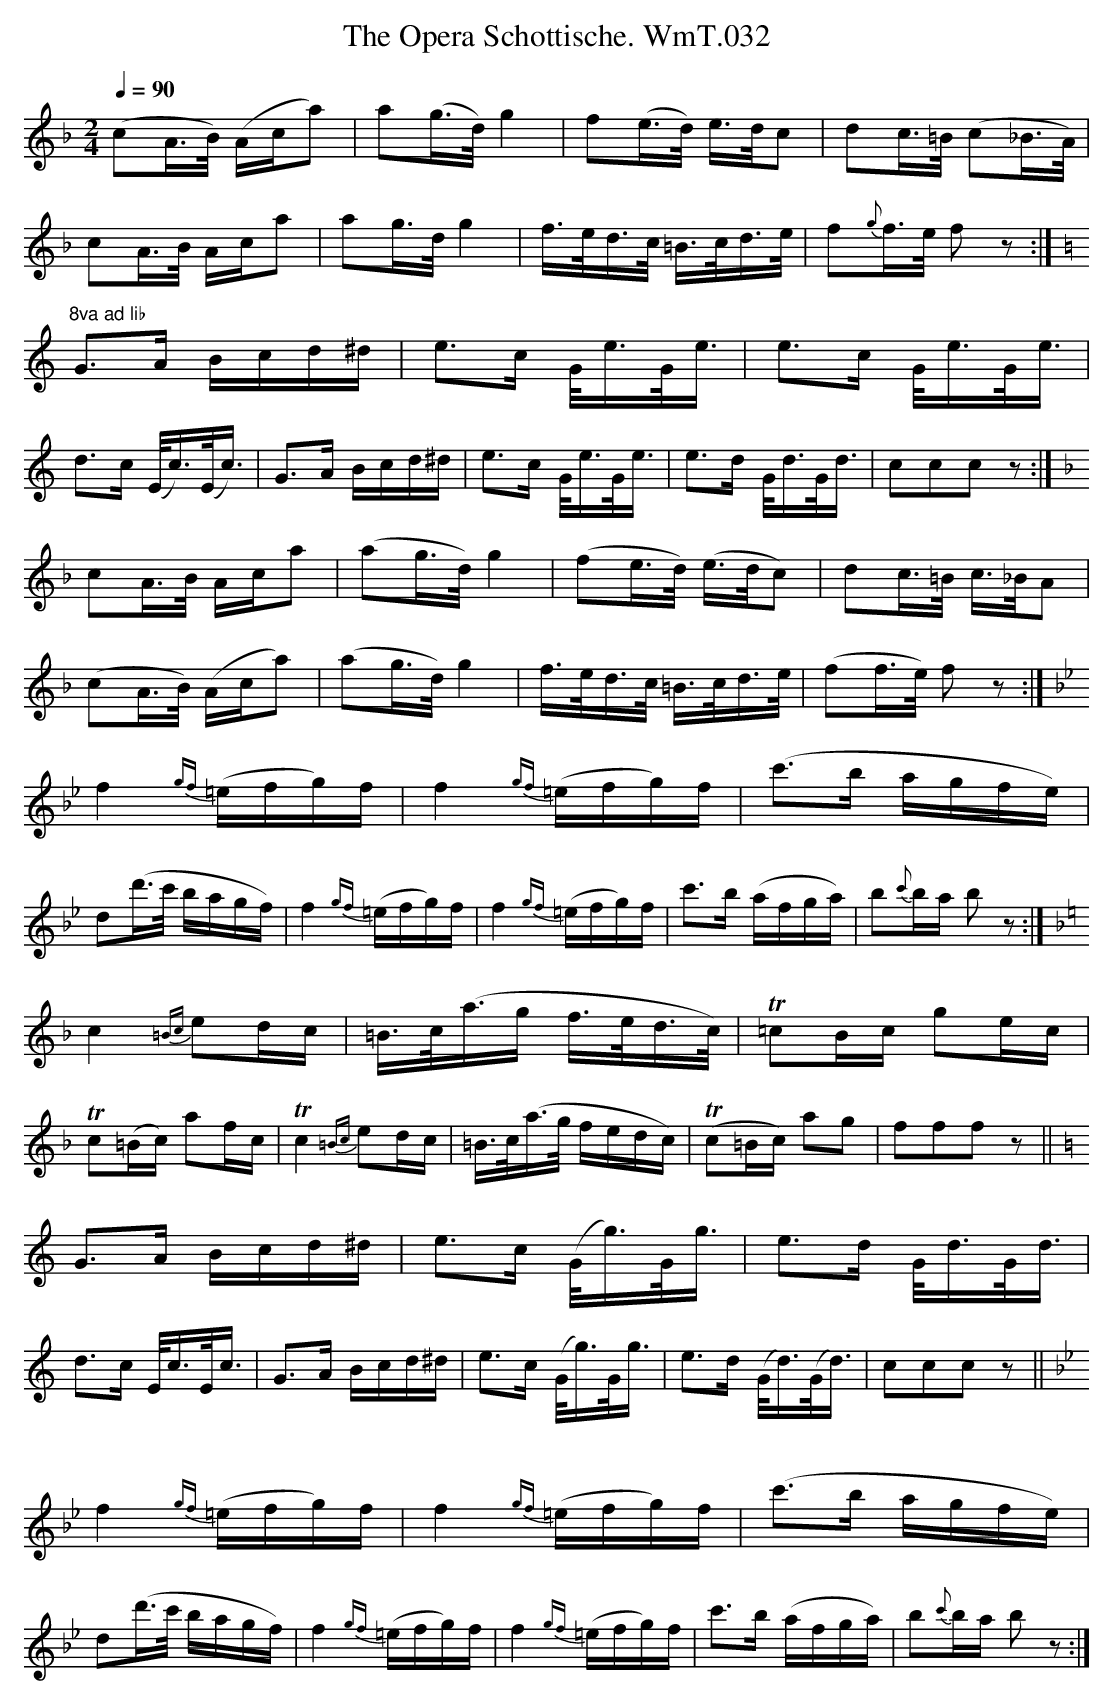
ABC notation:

X:1
T:Opera Schottische. WmT.032, The
M:2/4
L:1/8
Q:1/4=90
K:F
(cA/>B/) (A/c/a)|a(g/>d/) g2|f(e/>d/) e/>d/c|dc/>=B/ (c_B/>A/)|cA/>B/ A/c/a|ag/>d/ g2|f/>e/d/>c/ =B/>c/d/>e/|f{g}f/>e/ f z:|
"8va ad lib"[K:C]G>A B/c/d/^d/|e>c G/<e/G/<e/|e>c G/<e/G/<e/|d>c (E/<c/)(E/<c/)|G>A B/c/d/^d/|e>c G/<e/G/<e/|e>d G/<d/G/<d/|ccc z:|
[K:F]cA/>B/ A/c/a| (ag/>d/) g2|(fe/>d/) (e/>d/c)|dc/>=B/ c/>_B/A|(cA/>B/) (A/c/a)|(ag/>d/) g2|f/>e/d/>c/ =B/>c/d/>e/|(ff/>e/) fz:|
[K:Bb]f2{gf}(=e/f/g/)f/ |f2{gf}(=e/f/g/)f/ |(c'>b a/g/f/e/)|d(d'/>c'/ b/a/g/f/)|f2{gf}(=e/f/g/)f/ |f2{gf}(=e/f/g/)f/ |c'>b (a/f/g/a/)|b{c'}b/a/ b z:|
[K:F]c2{=Bc}ed/c/|=B/>c/(a/>g f/>e/d/>c/)|!trill!=cB/c/ ge/c/|!trill!c(=B/c/) af/c/|!trill!c2{=Bc}ed/c/|=B/>c/(a/>g/ f/e/d/c/)|!trill!(c=B/c/) ag|fff z||
[K:C]G>A B/c/d/^d/|e>c (G/<g/)G/<g/|e>d G/<d/G/<d/|d>c E/<c/E/<c/|G>A B/c/d/^d/| e>c (G/<g/)G/<g/|e>d (G/<d/)(G/<d/)|ccc z||
[K:Bb]f2{gf}(=e/f/g/)f/ |f2{gf}(=e/f/g/)f/ |(c'>b a/g/f/e/)|d(d'/>c'/ b/a/g/f/)|f2{gf}(=e/f/g/)f/ |f2{gf}(=e/f/g/)f/ |c'>b (a/f/g/a/)|b{c'}b/a/ b z:|
